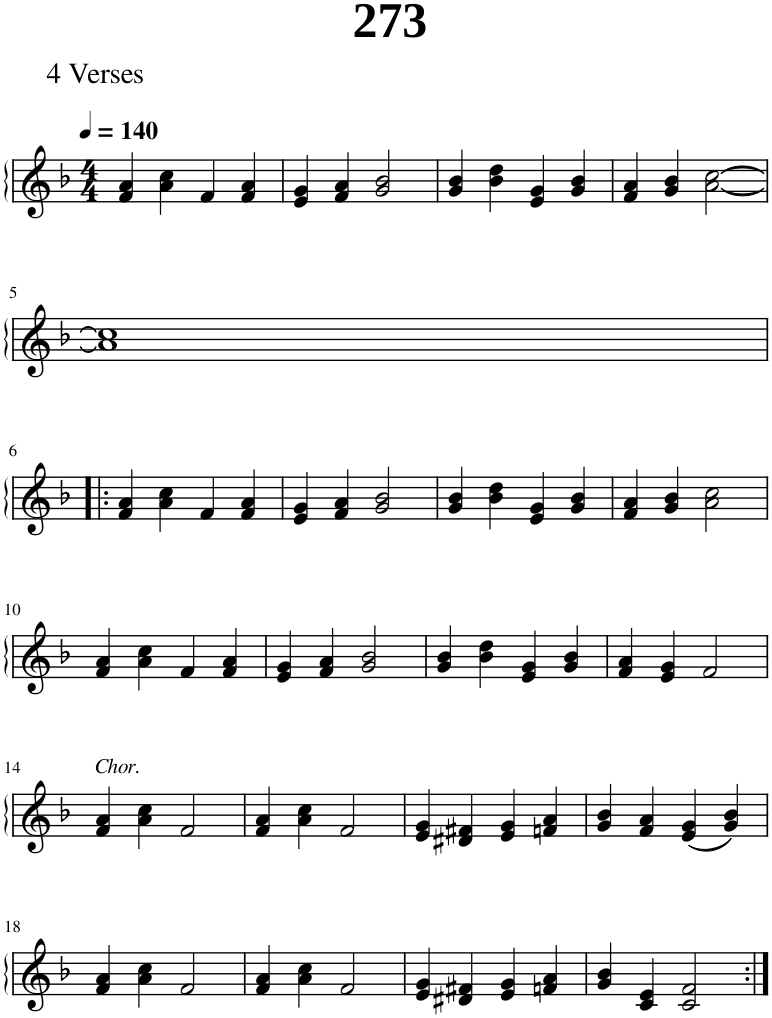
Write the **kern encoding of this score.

**kern
*part1
*staff1
*I"Piano
*I'Pno.
*clefG2
*k[b-]
*M4/4
*MM140
=1
4f/ 4a/
4a\ 4cc\
4f/
4f/ 4a/
=2
4e/ 4g/
4f/ 4a/
2g/ 2b-/
=3
4g/ 4b-/
4b-\ 4dd\
4e/ 4g/
4g/ 4b-/
=4
4f/ 4a/
4g/ 4b-/
[2a\ [2cc\
!!LO:LB:g=z
=5
1a] 1cc]
!!LO:LB:g=z
=6!|:
4f/ 4a/
4a\ 4cc\
4f/
4f/ 4a/
=7
4e/ 4g/
4f/ 4a/
2g/ 2b-/
=8
4g/ 4b-/
4b-\ 4dd\
4e/ 4g/
4g/ 4b-/
=9
4f/ 4a/
4g/ 4b-/
2a\ 2cc\
!!LO:LB:g=z
=10
4f/ 4a/
4a\ 4cc\
4f/
4f/ 4a/
=11
4e/ 4g/
4f/ 4a/
2g/ 2b-/
=12
4g/ 4b-/
4b-\ 4dd\
4e/ 4g/
4g/ 4b-/
=13
4f/ 4a/
4e/ 4g/
2f/
!!LO:LB:g=z
=14
!LO:TX:a:i:t=Chor.
4f/ 4a/
4a\ 4cc\
2f/
=15
4f/ 4a/
4a\ 4cc\
2f/
=16
4e/ 4g/
4d#X/ 4f#X/
4e/ 4g/
4fn/ 4a/
=17
4g/ 4b-/
4f/ 4a/
(4e/ 4g/
4g/ 4b-/)
!!LO:LB:g=z
=18
4f/ 4a/
4a\ 4cc\
2f/
=19
4f/ 4a/
4a\ 4cc\
2f/
=20
4e/ 4g/
4d#X/ 4f#X/
4e/ 4g/
4fn/ 4a/
=21
4g/ 4b-/
4c/ 4e/
2c/ 2f/
=:|!
*-
